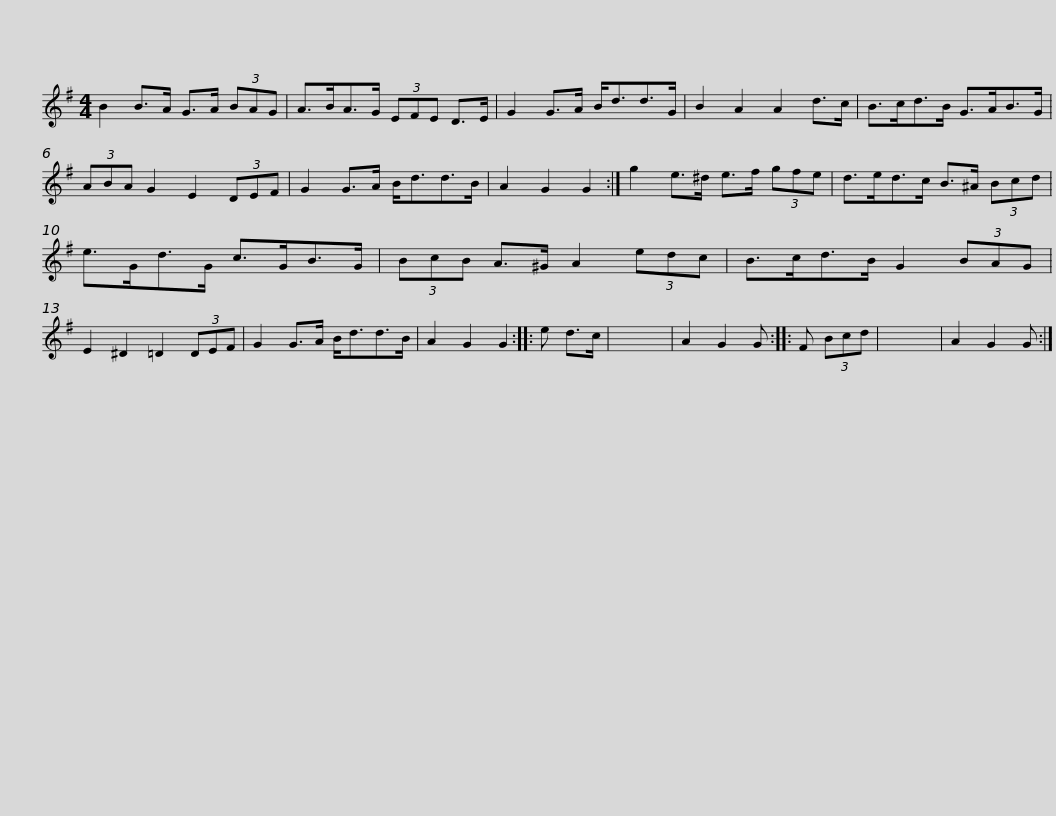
X:1
L:1/8
M:4/4
I:linebreak $
K:G
V:1 treble
V:1
 B2 B>A G>A (3BAG | A>BA>G (3EFE D>E | G2 G>A B<dd>G | B2 A2 A2 d>c | B>cd>B G>AB>G |$ %5
 (3ABA G2 E2 (3DEF | G2 G>A B<dd>B | A2 G2 G2 :| g2 e>^d e>f (3gfe | d>ed>c B>^A (3Bcd |$ %10
 e>Gd>G c>GB>G | (3BcB A>^G A2 (3edc | B>cd>B G2 (3BAG | E2 ^D2 =D2 (3DEF | G2 G>A B<dd>B |$ %15
 A2 G2 G2 :: e d>c | x8 | A2 G2 G :: F (3Bcd | %20
 x8 | A2 G2 G :| %22
